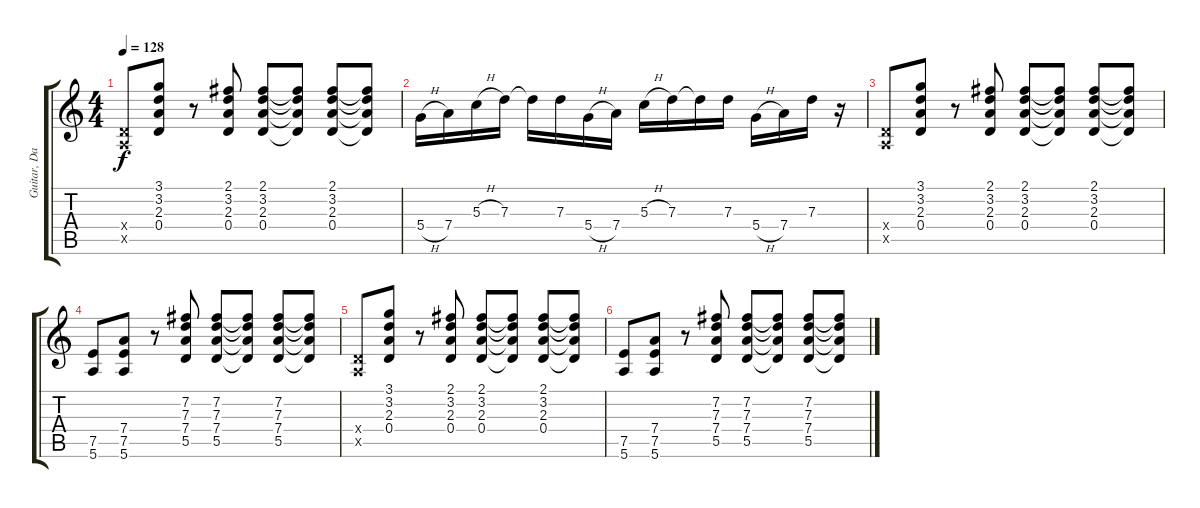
\track ("Guitar, Dan" "Guitar, Da") {instrument overdrivenguitar}
\staff {score tabs}
\tuning (E4 B3 G3 D3 A2 E2) {hide}
\ts (4 4)
\tempo 128
\clef g2
\ks c
(0.4{x} 0.5{x}).8{dy f} (3.1 3.2 2.3 0.4).8 r.8 (2.1 3.2 2.3 0.4).8 (2.1 3.2 2.3 0.4).8 (2.1{t} 3.2{t} 2.3{t} 0.4{t}).8 (2.1 3.2 2.3 0.4).8 (2.1{t} 3.2{t} 2.3{t} 0.4{t}).8 |
5.4{h}.16 7.4.16 5.3{h}.16 7.3.16 7.3{t}.16 7.3.16 5.4{h}.16 7.4.16 5.3{h}.16 7.3.16 7.3{t}.16 7.3.16 5.4{h}.16 7.4.16 7.3.16 r.16 |
(0.4{x} 0.5{x}).8{volume 2} (3.1 3.2 2.3 0.4).8 r.8 (2.1 3.2 2.3 0.4).8 (2.1 3.2 2.3 0.4).8 (2.1{t} 3.2{t} 2.3{t} 0.4{t}).8 (2.1 3.2 2.3 0.4).8 (2.1{t} 3.2{t} 2.3{t} 0.4{t}).8 |
(7.5 5.6).8 (7.4 7.5 5.6).8 r.8 (7.2 7.3 7.4 5.5).8 (7.2 7.3 7.4 5.5).8 (7.2{t} 7.3{t} 7.4{t} 5.5{t}).8 (7.2 7.3 7.4 5.5).8 (7.2{t} 7.3{t} 7.4{t} 5.5{t}).8 |
(0.4{x} 0.5{x}).8 (3.1 3.2 2.3 0.4).8 r.8 (2.1 3.2 2.3 0.4).8 (2.1 3.2 2.3 0.4).8 (2.1{t} 3.2{t} 2.3{t} 0.4{t}).8 (2.1 3.2 2.3 0.4).8 (2.1{t} 3.2{t} 2.3{t} 0.4{t}).8 |
(7.5 5.6).8 (7.4 7.5 5.6).8 r.8 (7.2 7.3 7.4 5.5).8 (7.2 7.3 7.4 5.5).8 (7.2{t} 7.3{t} 7.4{t} 5.5{t}).8 (7.2 7.3 7.4 5.5).8 (7.2{t} 7.3{t} 7.4{t} 5.5{t}).8
